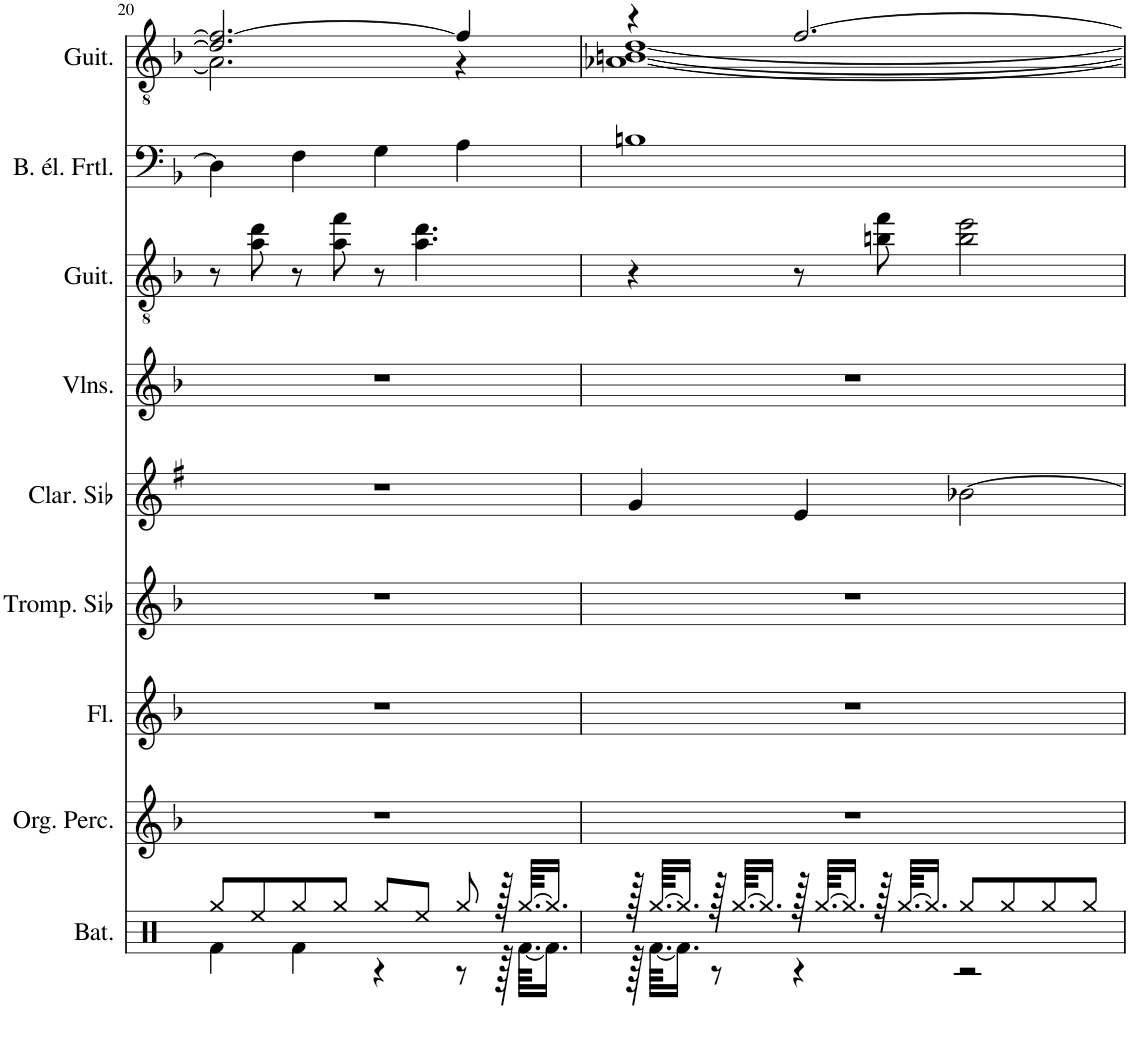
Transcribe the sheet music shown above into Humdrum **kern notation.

**kern	**kern	**kern	**kern	**kern	**kern	**kern	**kern	**kern
*part9	*part8	*part7	*part6	*part5	*part4	*part3	*part2	*part1
*staff9	*staff8	*staff7	*staff6	*staff5	*staff4	*staff3	*staff2	*staff1
*I"Batterie, Drums	*I"Orgue percussif, Percussive Organ	*I"Flûte, Flute	*I"Trompette en Sib, Trumpet	*I"Clarinette en Sib	*I"Violons, String Ensemble 1	*I"Guitare acoustique, Electric Guitar (jazz)	*I"Basse électrique fretless, Fretless Bass	*I"Guitare classique, Acoustic Guitar (nylon)
*I'Bat.	*I'Org. Perc.	*I'Fl.	*I'Tromp. Sib	*I'Clar. Sib	*I'Vlns.	*I'Guit.	*I'B. él. Frtl.	*I'Guit.
!!LO:PB:g=z
*clefX	*clefG2	*clefG2	*clefG2	*clefG2	*clefG2	*clefGv2	*clefF4	*clefGv2
*	*	*	*Trd1c2	*Trd1c2	*	*	*Trd7c12	*
*k[]	*k[b-]	*k[b-]	*k[b-]	*k[f#]	*k[b-]	*k[b-]	*k[b-]	*k[b-]
*M4/4	*M4/4	*M4/4	*M4/4	*M4/4	*M4/4	*M4/4	*M4/4	*M4/4
=20	=20	=20	=20	=20	=20	=20	=20	=20
*^	*	*	*	*	*	*	*	*^
8Rgg/L	4Rf\	1r	1r	1r	1r	1r	8r	4D\]	2.d/] 2.f/_	2.A\]
8Ree/	.	.	.	.	.	.	8a\ 8dd\	.	.	.
8Rgg/	4Rf\	.	.	.	.	.	8r	4F\	.	.
8Rgg/J	.	.	.	.	.	.	8a\ 8ff\	.	.	.
8Rgg/L	4r	.	.	.	.	.	8r	4G\	.	.
8Ree/J	.	.	.	.	.	.	4.a\ 4.dd\	.	.	.
8Rgg/	8r	.	.	.	.	.	.	4A\	4f/]	4r
128r	128r	.	.	.	.	.	.	.	.	.
[64.Rgg/KKLL	[64.Rf\KKLL	.	.	.	.	.	.	.	.	.
16.Rgg/JJ]	16.Rf\JJ]	.	.	.	.	.	.	.	.	.
=21	=21	=21	=21	=21	=21	=21	=21	=21	=21	=21
128r	128r	1r	1r	1r	4g/	1r	4r	1Bn	4r	[1A-X [1Bn [1d
[64.Rgg/KKLL	[64.Rf\KKLL	.	.	.	.	.	.	.	.	.
16.Rgg/JJ]	16.Rf\JJ]	.	.	.	.	.	.	.	.	.
128r	8r	.	.	.	.	.	.	.	.	.
[64.Rgg/KKLL	.	.	.	.	.	.	.	.	.	.
16.Rgg/JJ]	.	.	.	.	.	.	.	.	.	.
128r	4r	.	.	.	4e/	.	8r	.	[2.f/	.
[64.Rgg/KKLL	.	.	.	.	.	.	.	.	.	.
16.Rgg/JJ]	.	.	.	.	.	.	.	.	.	.
128r	.	.	.	.	.	.	8bn\ 8ff\	.	.	.
[64.Rgg/KKLL	.	.	.	.	.	.	.	.	.	.
16.Rgg/JJ]	.	.	.	.	.	.	.	.	.	.
8Rgg/L	2r	.	.	.	[2b-X\	.	2b\ 2ee\	.	.	.
8Rgg/	.	.	.	.	.	.	.	.	.	.
8Rgg/	.	.	.	.	.	.	.	.	.	.
8Rgg/J	.	.	.	.	.	.	.	.	.	.
*v	*v	*	*	*	*	*	*	*	*v	*v
=	=	=	=	=	=	=	=	=
*-	*-	*-	*-	*-	*-	*-	*-	*-
